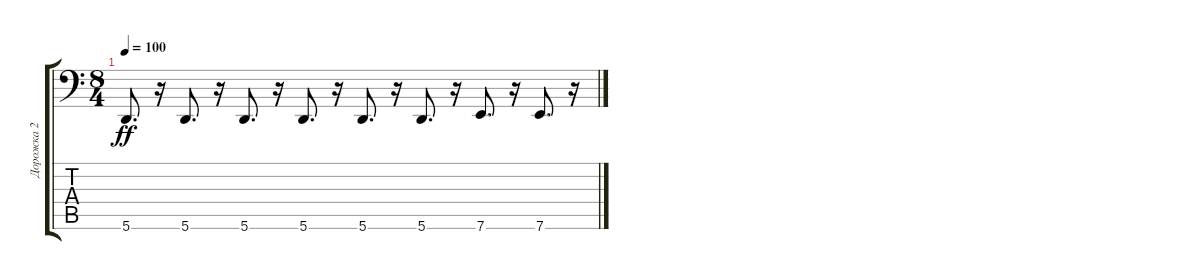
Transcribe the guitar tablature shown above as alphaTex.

\track ("Дорожка 2" "Дорожка 2") {instrument slapbass2}
\staff {score tabs}
\tuning (B2 Gb2 D2 A1 E1 A0) {hide}
\ts (8 4)
\tempo 100
\clef f4
\ks c
5.6.8{d dy ff} r.16 5.6.8{d} r.16 5.6.8{d} r.16 5.6.8{d} r.16 5.6.8{d} r.16 5.6.8{d} r.16 7.6.8{d} r.16 7.6.8{d} r.16
